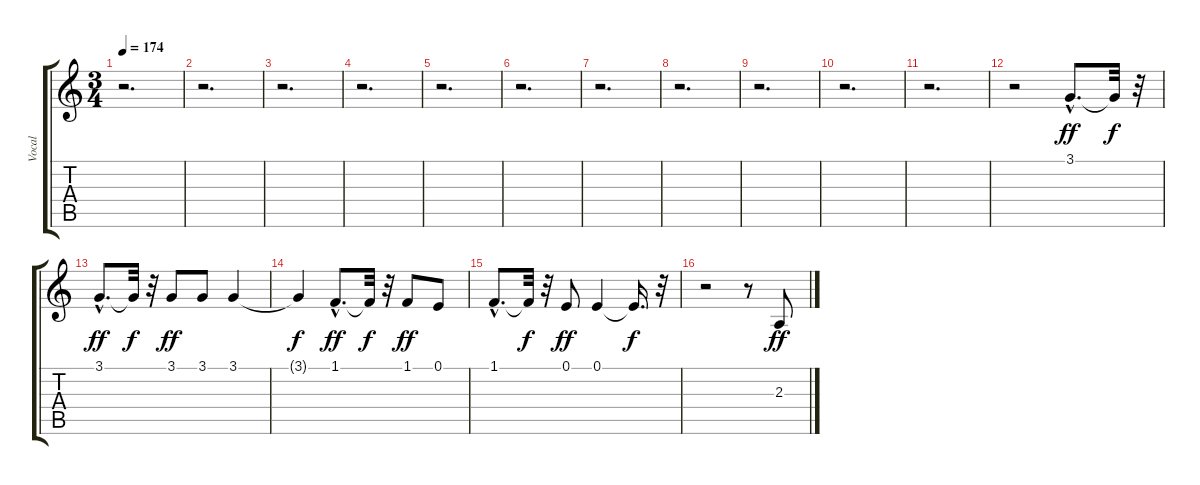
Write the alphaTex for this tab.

\track ("Vocal" "Vocal") {instrument sopranosax}
\staff {score tabs}
\tuning (E4 B3 G3 D3 A2 E2) {hide}
\ts (3 4)
\tempo 174
\clef g2
\ks c
r.2{d dy f} |
r.2{d} |
r.2{d} |
r.2{d} |
r.2{d} |
r.2{d} |
r.2{d} |
r.2{d} |
r.2{d} |
r.2{d} |
r.2{d} |
r.2 3.1{hac}.8{d dy ff} 3.1{t}.32{dy f} r.32 |
3.1{hac}.8{d dy ff} 3.1{t}.32{dy f} r.32 3.1.8{dy ff} 3.1.8 3.1.4 |
3.1{t}.4{dy f} 1.1{hac}.8{d dy ff} 1.1{t}.32{dy f} r.32 1.1.8{dy ff} 0.1.8 |
1.1{hac}.8{d} 1.1{t}.32{dy f} r.32 0.1.8{dy ff} 0.1.4 0.1{t}.16{d dy f} r.32 |
r.2 r.8 2.3.8{dy ff}
